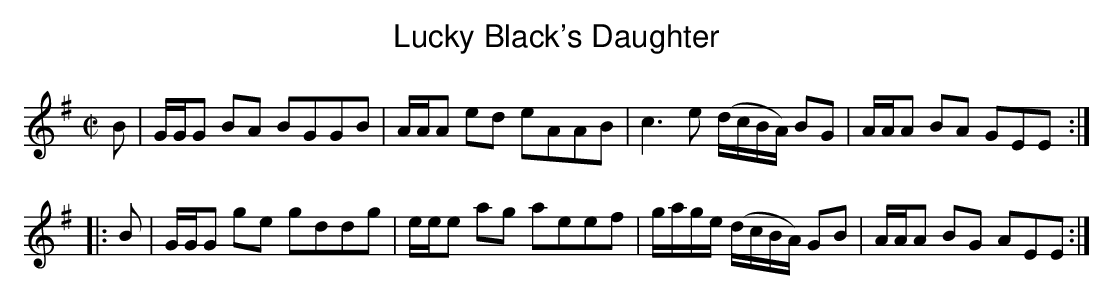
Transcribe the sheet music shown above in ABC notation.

X:1
T:Lucky Black's Daughter
M:C|
L:1/8
K:G
B|G/G/G BA BGGB|A/A/A ed eAAB|c3e (d/c/B/A/) BG|A/A/A BA GEE:|
|:B|G/G/G ge gddg|e/e/e ag aeef|g/a/g/e/ (d/c/B/A/) GB|A/A/A BG AEE:|]
